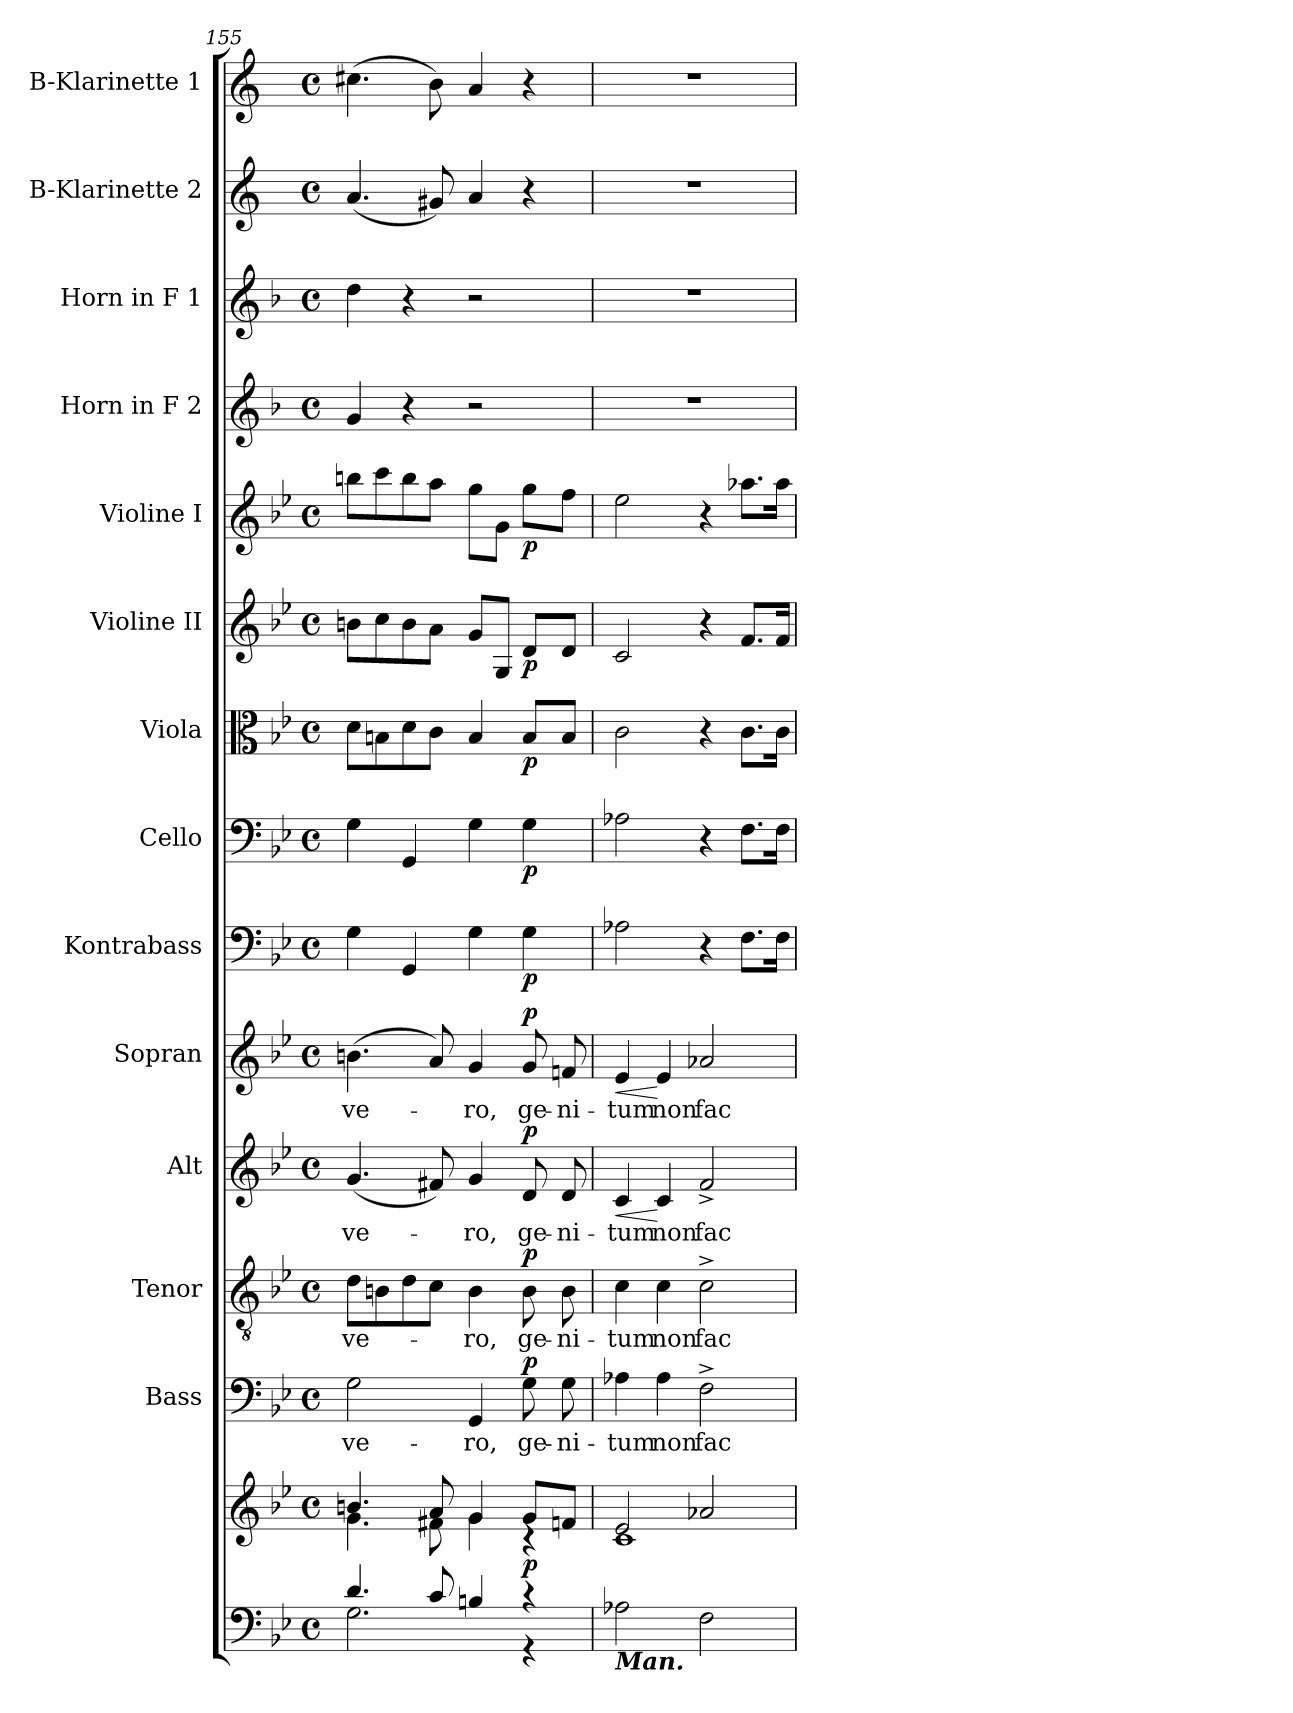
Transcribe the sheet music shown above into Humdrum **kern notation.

**kern	**kern	**dynam	**kern	**text	**dynam	**kern	**text	**dynam	**kern	**text	**dynam	**kern	**text	**dynam	**kern	**dynam	**kern	**dynam	**kern	**dynam	**kern	**dynam	**kern	**dynam	**kern	**kern	**kern	**kern
*part14	*part14	*part14	*part13	*part13	*part13	*part12	*part12	*part12	*part11	*part11	*part11	*part10	*part10	*part10	*part9	*part9	*part8	*part8	*part7	*part7	*part6	*part6	*part5	*part5	*part4	*part3	*part2	*part1
*staff15	*staff14	*staff14/15	*staff13	*staff13	*staff13	*staff12	*staff12	*staff12	*staff11	*staff11	*staff11	*staff10	*staff10	*staff10	*staff9	*staff9	*staff8	*staff8	*staff7	*staff7	*staff6	*staff6	*staff5	*staff5	*staff4	*staff3	*staff2	*staff1
*	*	*	*I"Bass	*	*	*I"Tenor	*	*	*I"Alt	*	*	*I"Sopran	*	*	*I"Kontrabass	*	*I"Cello	*	*I"Viola	*	*I"Violine II	*	*I"Violine I	*	*I"Horn in F 2	*I"Horn in F 1	*I"B-Klarinette 2	*I"B-Klarinette 1
*	*	*	*I'B.	*	*	*I'T.	*	*	*I'A.	*	*	*I'S.	*	*	*I'Kb.	*	*	*	*I'Vla.	*	*I'Vl. II	*	*I'Vl. I	*	*	*	*I'B Kl. 2	*I'B Kl. 1
*clefF4	*clefG2	*	*clefF4	*	*	*clefGv2	*	*	*clefG2	*	*	*clefG2	*	*	*clefF4	*	*clefF4	*	*clefC3	*	*clefG2	*	*clefG2	*	*clefG2	*clefG2	*clefG2	*clefG2
*	*	*	*	*	*	*	*	*	*	*	*	*	*	*	*ITrd7c12	*	*	*	*	*	*	*	*	*	*ITrd4c7	*ITrd4c7	*ITrd1c2	*ITrd1c2
*k[b-e-]	*k[b-e-]	*	*k[b-e-]	*	*	*k[b-e-]	*	*	*k[b-e-]	*	*	*k[b-e-]	*	*	*k[b-e-]	*	*k[b-e-]	*	*k[b-e-]	*	*k[b-e-]	*	*k[b-e-]	*	*k[b-e-]	*k[b-e-]	*k[b-e-]	*k[b-e-]
*B-:	*B-:	*	*B-:	*	*	*B-:	*	*	*B-:	*	*	*B-:	*	*	*B-:	*	*B-:	*	*B-:	*	*B-:	*	*B-:	*	*B-:	*B-:	*B-:	*B-:
*M4/4	*M4/4	*	*M4/4	*	*	*M4/4	*	*	*M4/4	*	*	*M4/4	*	*	*M4/4	*	*M4/4	*	*M4/4	*	*M4/4	*	*M4/4	*	*M4/4	*M4/4	*M4/4	*M4/4
*met(c)	*met(c)	*	*met(c)	*	*	*met(c)	*	*	*met(c)	*	*	*met(c)	*	*	*met(c)	*	*met(c)	*	*met(c)	*	*met(c)	*	*met(c)	*	*met(c)	*met(c)	*met(c)	*met(c)
=155	=155	=155	=155	=155	=155	=155	=155	=155	=155	=155	=155	=155	=155	=155	=155	=155	=155	=155	=155	=155	=155	=155	=155	=155	=155	=155	=155	=155
*^	*^	*	*	*	*	*	*	*	*	*	*	*	*	*	*	*	*	*	*	*	*	*	*	*	*	*	*	*
!	!	!	!	!	!	!LO:LY:b	!	!	!LO:LY:b	!	!	!LO:LY:b	!	!	!LO:LY:b	!	!	!	!	!	!	!	!	!	!	!	!	!	!	!
4.d/	2.G\	4.bn/	4.g\	.	2G\	ve-	.	8d\L	ve-	.	(<4.g/	ve-	.	(>4.bn\	ve-	.	4GG\	.	4G\	.	8d\L	.	8bn\L	.	8bbn\L	.	4c/	4g\	(<4.g/	(>4.bn\
.	.	.	.	.	.	.	.	8Bn\	.	.	.	.	.	.	.	.	.	.	.	.	8Bn\	.	8cc\	.	8ccc\	.	.	.	.	.
.	.	.	.	.	.	.	.	8d\	.	.	.	.	.	.	.	.	4GGG/	.	4GG/	.	8d\	.	8b\	.	8bb\	.	4r	4r	.	.
8c/	.	8a/	8f#X\	.	.	.	.	8c\J	.	.	8f#X/)	.	.	8a/)	.	.	.	.	.	.	8c\J	.	8a\J	.	8aa\J	.	.	.	8f#X/)	8a\)
!	!	!	!	!	!	!LO:LY:b	!	!	!LO:LY:b	!	!	!LO:LY:b	!	!	!LO:LY:b	!	!	!	!	!	!	!	!	!	!	!	!	!	!	!
4Bn/	.	4g/	4g\	.	4GG/	-ro,	.	4B\	-ro,	.	4g/	-ro,	.	4g/	-ro,	.	4GG\	.	4G\	.	4B/	.	8g/L	.	8gg\L	.	2r	2r	4g/	4g/
.	.	.	.	.	.	.	.	.	.	.	.	.	.	.	.	.	.	.	.	.	.	.	8G/J	.	8g\J	.	.	.	.	.
!	!	!	!	!LO:DY:b	!	!LO:LY:b	!LO:DY:a	!	!LO:LY:b	!LO:DY:a	!	!LO:LY:b	!LO:DY:a	!	!LO:LY:b	!LO:DY:a	!	!LO:DY:b	!	!LO:DY:b	!	!LO:DY:b	!	!LO:DY:b	!	!LO:DY:b	!	!	!	!
4r	4r	8g/L	4rB	p	8G\	ge-	p	8B\	ge-	p	8d/	ge-	p	8g/	ge-	p	4GG\	p	4G\	p	8B/L	p	8d/L	p	8gg\L	p	.	.	4r	4r
!	!	!	!	!	!	!LO:LY:b	!	!	!LO:LY:b	!	!	!LO:LY:b	!	!	!LO:LY:b	!	!	!	!	!	!	!	!	!	!	!	!	!	!	!
.	.	8fn/J	.	.	8G\	-ni-	.	8B\	-ni-	.	8d/	-ni-	.	8fn/	-ni-	.	.	.	.	.	8B/J	.	8d/J	.	8ff\J	.	.	.	.	.
*v	*v	*	*	*	*	*	*	*	*	*	*	*	*	*	*	*	*	*	*	*	*	*	*	*	*	*	*	*	*	*
=156	=156	=156	=156	=156	=156	=156	=156	=156	=156	=156	=156	=156	=156	=156	=156	=156	=156	=156	=156	=156	=156	=156	=156	=156	=156	=156	=156	=156	=156
!LO:TX:b:Bi:t=Man.	!	!	!	!	!	!	!	!	!	!	!	!	!	!	!	!	!	!	!	!	!	!	!	!	!	!	!	!	!
!	!	!	!	!	!LO:LY:b	!	!	!LO:LY:b	!	!	!LO:LY:b	!LO:HP:b	!	!LO:LY:b	!LO:HP:b	!	!	!	!	!	!	!	!	!	!	!	!	!	!
2A-X\	2e-/	1c	.	4A-X\	-tum	.	4c\	-tum	.	4c/	-tum	<	4e-/	-tum	<	2AA-X\	.	2A-X\	.	2c\	.	2c/	.	2ee-\	.	1r	1r	1r	1r
!	!	!	!	!	!LO:LY:b	!	!	!LO:LY:b	!	!	!LO:LY:b	!	!	!LO:LY:b	!	!	!	!	!	!	!	!	!	!	!	!	!	!	!
.	.	.	.	4A-\	non	.	4c\	non	.	4c/	non	[	4e-/	non	[	.	.	.	.	.	.	.	.	.	.	.	.	.	.
!	!	!	!	!	!LO:LY:b	!	!	!LO:LY:b	!	!	!LO:LY:b	!	!	!LO:LY:b	!	!	!	!	!	!	!	!	!	!	!	!	!	!	!
2F\	2a-X/	.	.	2F^>\	fac-	.	2c^>\	fac-	.	2f^>/	fac-	.	2a-X/	fac-	.	4r	.	4r	.	4r	.	4r	.	4r	.	.	.	.	.
.	.	.	.	.	.	.	.	.	.	.	.	.	.	.	.	8.FF\L	.	8.F\L	.	8.c\L	.	8.f/L	.	8.aa-X\L	.	.	.	.	.
.	.	.	.	.	.	.	.	.	.	.	.	.	.	.	.	16FF\Jk	.	16F\Jk	.	16c\Jk	.	16f/Jk	.	16aa-\Jk	.	.	.	.	.
*	*v	*v	*	*	*	*	*	*	*	*	*	*	*	*	*	*	*	*	*	*	*	*	*	*	*	*	*	*	*
=	=	=	=	=	=	=	=	=	=	=	=	=	=	=	=	=	=	=	=	=	=	=	=	=	=	=	=	=
*-	*-	*-	*-	*-	*-	*-	*-	*-	*-	*-	*-	*-	*-	*-	*-	*-	*-	*-	*-	*-	*-	*-	*-	*-	*-	*-	*-	*-
